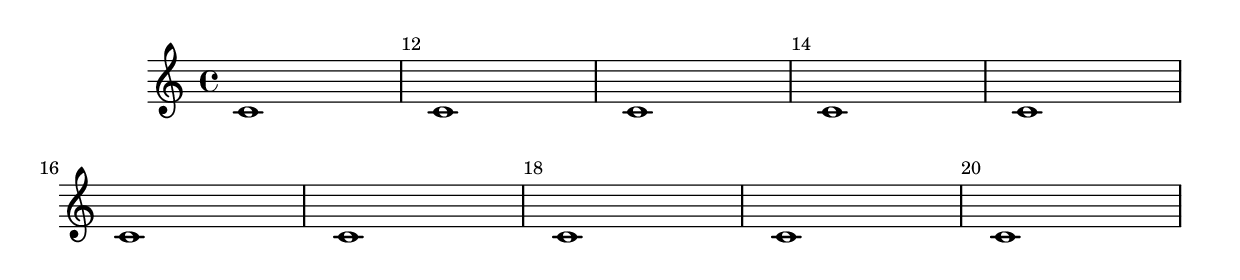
%% DO NOT EDIT this file manually; it is automatically
%% generated from LSR http://lsr.dsi.unimi.it
%% Make any changes in LSR itself, or in Documentation/snippets/new/ ,
%% and then run scripts/auxiliar/makelsr.py
%%
%% This file is in the public domain.
\version "2.14.0"

\header {
  lsrtags = "rhythms"

%% Translation of GIT committish: 615cbf212fdaf0b220b3330da417d0c3602494f2
  texidoces = "

Se pueden imprimir los números de compás a intervalos regulares
mediante el establecimiento de la propiedad
@code{barNumberVisibility}.  Aquí los números de compás se
imprimen a cada dos compases excepto al final de la línea.

"

  doctitlees = "Imprimir números de compás a intervalos regulares"



%% Translation of GIT committish: 0a868be38a775ecb1ef935b079000cebbc64de40
  texidocde = "
Taktnummern können in regelmäßigen Intervallen gesetzt werden, indem
man die Eigenschaft @code{barNumberVisibility} definiert.  In diesem
Beispiel werden die Taktnummern jeden zweiten Takt gesetzt, außer
am Ende einer Zeile.

"
  doctitlede = "Setzen der Taktnummern in regelmäßigen Intervallen"



%% Translation of GIT committish: 374d57cf9b68ddf32a95409ce08ba75816900f6b
  texidocfr = "
Vous pouvez imprimer un numéro de mesure à intervalle régulier plutôt
qu'en tête de chaque ligne seulement, en recourrant à la propriété
@code{barNumberVisibility}.  Voici comment afficher le numéro toutes les
deux mesures sauf en fin de ligne.

"
  doctitlefr = "Imprimer les numéros de mesure à intervalle régulier"

  texidoc = "
Bar numbers can be printed at regular intervals by setting the property
@code{barNumberVisibility}. Here the bar numbers are printed every two
measures except at the end of the line.

"
  doctitle = "Printing bar numbers at regular intervals"
} % begin verbatim

\relative c' {
  \override Score.BarNumber #'break-visibility = #end-of-line-invisible
  \set Score.currentBarNumber = #11
  % Permit first bar number to be printed
  \bar ""
  % Print a bar number every second measure
  \set Score.barNumberVisibility = #(every-nth-bar-number-visible 2)
  c1 | c | c | c | c
  \break
  c1 | c | c | c | c
}

